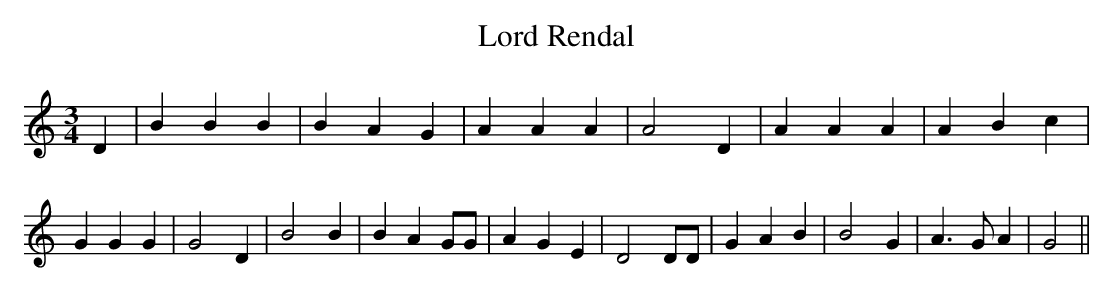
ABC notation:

X:1
T:Lord Rendal
M:3/4
L:1/4
K:C
 D| B B B| B- A G| A A A| A2 D| A A A| A- B c| G G G| G2 D| B2 B| B A G/2G/2|\
 A G E| D2 D/2D/2| G A B| B2 G| A3/2 G/2 A| G2||
